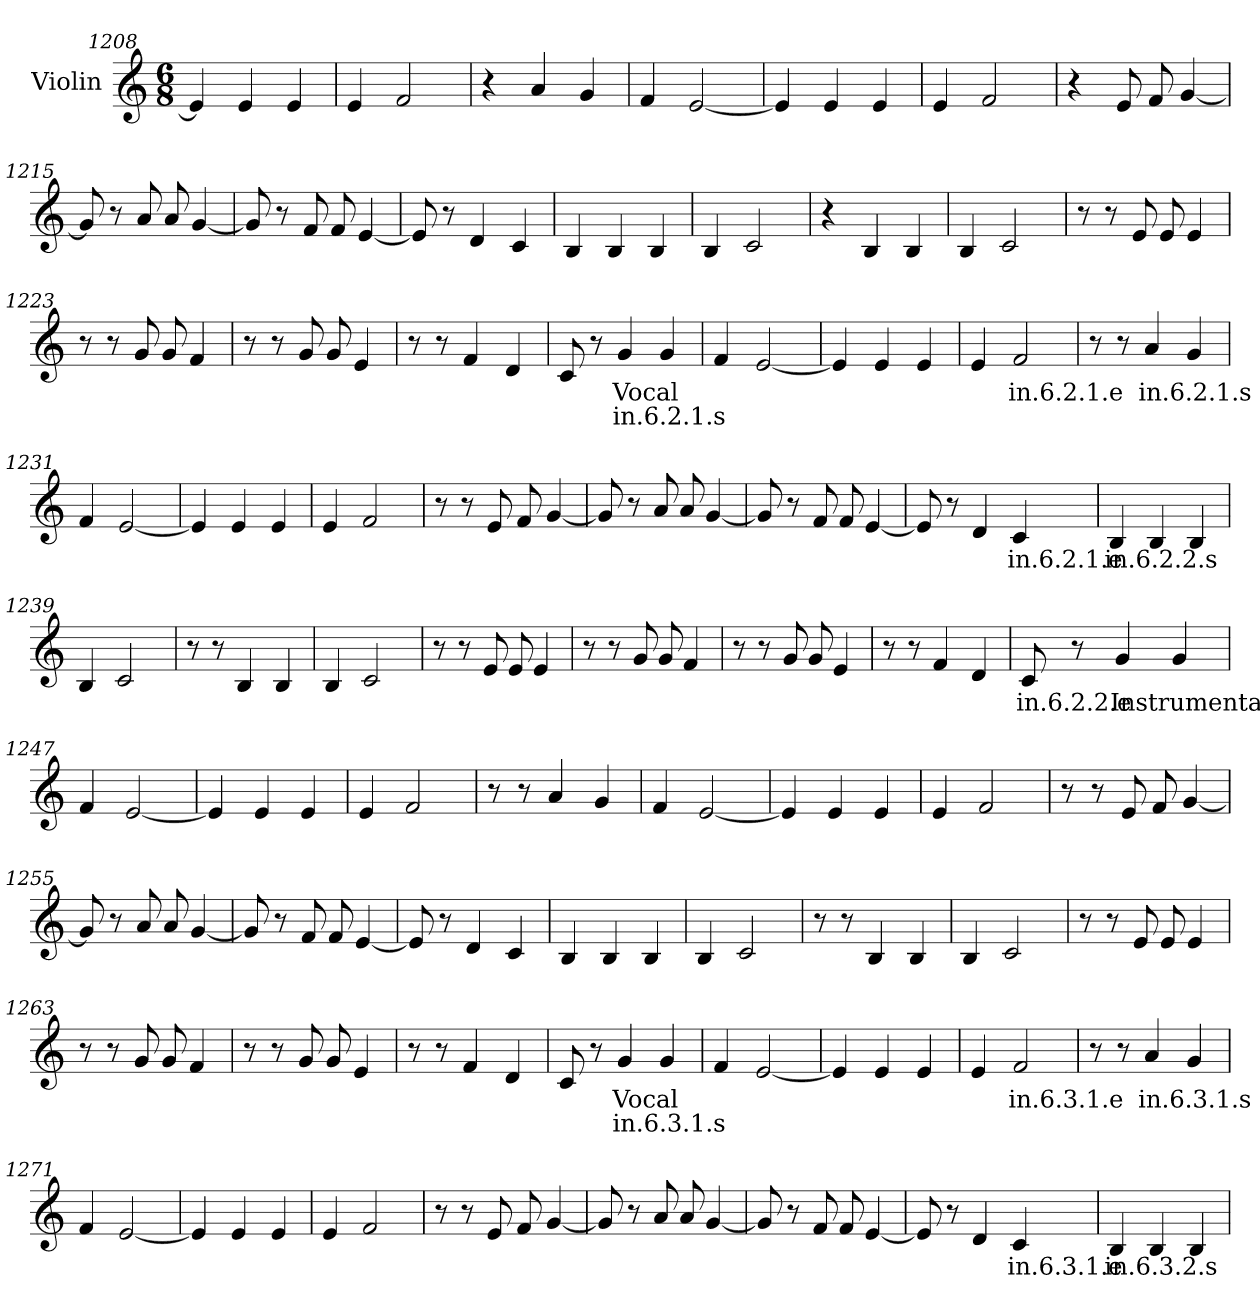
**kern	**text	**text
*part1	*part1	*part1
*staff1	*staff1	*staff1
*I"Violin	*	*
*clefG2	*	*
*k[]	*	*
*M6/8	*	*
=1208	=1208	=1208
4e/]	.	.
4e/	.	.
4e/	.	.
=1209	=1209	=1209
4e/	.	.
2f/	.	.
=1210	=1210	=1210
4r	.	.
4a/	.	.
4g/	.	.
=1211	=1211	=1211
4f/	.	.
[2e/	.	.
=1212	=1212	=1212
4e/]	.	.
4e/	.	.
4e/	.	.
=1213	=1213	=1213
4e/	.	.
2f/	.	.
!!LO:LB:g=z
=1214	=1214	=1214
4r	.	.
8e/	.	.
8f/	.	.
[4g/	.	.
=1215	=1215	=1215
8g/]	.	.
8r	.	.
8a/	.	.
8a/	.	.
[4g/	.	.
=1216	=1216	=1216
8g/]	.	.
8r	.	.
8f/	.	.
8f/	.	.
[4e/	.	.
=1217	=1217	=1217
8e/]	.	.
8r	.	.
4d/	.	.
4c/	.	.
=1218	=1218	=1218
4B/	.	.
4B/	.	.
4B/	.	.
=1219	=1219	=1219
4B/	.	.
2c/	.	.
=1220	=1220	=1220
4r	.	.
4B/	.	.
4B/	.	.
!!LO:LB:g=z
=1221	=1221	=1221
4B/	.	.
2c/	.	.
=1222	=1222	=1222
8r	.	.
8r	.	.
8e/	.	.
8e/	.	.
4e/	.	.
=1223	=1223	=1223
8r	.	.
8r	.	.
8g/	.	.
8g/	.	.
4f/	.	.
=1224	=1224	=1224
8r	.	.
8r	.	.
8g/	.	.
8g/	.	.
4e/	.	.
=1225	=1225	=1225
8r	.	.
8r	.	.
4f/	.	.
4d/	.	.
=1226	=1226	=1226
8c/	.	.
8r	.	.
!	!LO:LY:b	!LO:LY:b
4g/	Vocal	in.6.2.1.s
4g/	.	.
=1227	=1227	=1227
4f/	.	.
[2e/	.	.
!!LO:LB:g=z
=1228	=1228	=1228
4e/]	.	.
4e/	.	.
4e/	.	.
=1229	=1229	=1229
4e/	.	.
!	!LO:LY:b	!
2f/	in.6.2.1.e	.
=1230	=1230	=1230
8r	.	.
8r	.	.
!	!LO:LY:b	!
4a/	in.6.2.1.s	.
4g/	.	.
=1231	=1231	=1231
4f/	.	.
[2e/	.	.
=1232	=1232	=1232
4e/]	.	.
4e/	.	.
4e/	.	.
=1233	=1233	=1233
4e/	.	.
2f/	.	.
=1234	=1234	=1234
8r	.	.
8r	.	.
8e/	.	.
8f/	.	.
[4g/	.	.
!!LO:LB:g=z
=1235	=1235	=1235
8g/]	.	.
8r	.	.
8a/	.	.
8a/	.	.
[4g/	.	.
=1236	=1236	=1236
8g/]	.	.
8r	.	.
8f/	.	.
8f/	.	.
[4e/	.	.
=1237	=1237	=1237
8e/]	.	.
8r	.	.
4d/	.	.
!	!LO:LY:b	!
4c/	in.6.2.1.e	.
=1238	=1238	=1238
!	!LO:LY:b	!
4B/	in.6.2.2.s	.
4B/	.	.
4B/	.	.
=1239	=1239	=1239
4B/	.	.
2c/	.	.
=1240	=1240	=1240
8r	.	.
8r	.	.
4B/	.	.
4B/	.	.
!!LO:LB:g=z
=1241	=1241	=1241
4B/	.	.
2c/	.	.
!!LO:LB:g=z
=1242	=1242	=1242
8r	.	.
8r	.	.
8e/	.	.
8e/	.	.
4e/	.	.
=1243	=1243	=1243
8r	.	.
8r	.	.
8g/	.	.
8g/	.	.
4f/	.	.
=1244	=1244	=1244
8r	.	.
8r	.	.
8g/	.	.
8g/	.	.
4e/	.	.
=1245	=1245	=1245
8r	.	.
8r	.	.
4f/	.	.
4d/	.	.
=1246	=1246	=1246
!	!LO:LY:b	!
8c/	in.6.2.2.e	.
8r	.	.
!	!LO:LY:b	!
4g/	Instrumental	.
4g/	.	.
=1247	=1247	=1247
4f/	.	.
[2e/	.	.
!!LO:LB:g=z
=1248	=1248	=1248
4e/]	.	.
4e/	.	.
4e/	.	.
!!LO:LB:g=z
=1249	=1249	=1249
4e/	.	.
2f/	.	.
=1250	=1250	=1250
8r	.	.
8r	.	.
4a/	.	.
4g/	.	.
=1251	=1251	=1251
4f/	.	.
[2e/	.	.
=1252	=1252	=1252
4e/]	.	.
4e/	.	.
4e/	.	.
=1253	=1253	=1253
4e/	.	.
2f/	.	.
=1254	=1254	=1254
8r	.	.
8r	.	.
8e/	.	.
8f/	.	.
[4g/	.	.
=1255	=1255	=1255
8g/]	.	.
8r	.	.
8a/	.	.
8a/	.	.
[4g/	.	.
!!LO:PB:g=z
=1256	=1256	=1256
8g/]	.	.
8r	.	.
8f/	.	.
8f/	.	.
[4e/	.	.
=1257	=1257	=1257
8e/]	.	.
8r	.	.
4d/	.	.
4c/	.	.
=1258	=1258	=1258
4B/	.	.
4B/	.	.
4B/	.	.
=1259	=1259	=1259
4B/	.	.
2c/	.	.
=1260	=1260	=1260
8r	.	.
8r	.	.
4B/	.	.
4B/	.	.
=1261	=1261	=1261
4B/	.	.
2c/	.	.
=1262	=1262	=1262
8r	.	.
8r	.	.
8e/	.	.
8e/	.	.
4e/	.	.
!!LO:LB:g=z
=1263	=1263	=1263
8r	.	.
8r	.	.
8g/	.	.
8g/	.	.
4f/	.	.
=1264	=1264	=1264
8r	.	.
8r	.	.
8g/	.	.
8g/	.	.
4e/	.	.
=1265	=1265	=1265
8r	.	.
8r	.	.
4f/	.	.
4d/	.	.
=1266	=1266	=1266
8c/	.	.
8r	.	.
!	!LO:LY:b	!LO:LY:b
4g/	Vocal	in.6.3.1.s
4g/	.	.
=1267	=1267	=1267
4f/	.	.
[2e/	.	.
=1268	=1268	=1268
4e/]	.	.
4e/	.	.
4e/	.	.
=1269	=1269	=1269
4e/	.	.
!	!LO:LY:b	!
2f/	in.6.3.1.e	.
!!LO:LB:g=z
=1270	=1270	=1270
8r	.	.
8r	.	.
!	!LO:LY:b	!
4a/	in.6.3.1.s	.
4g/	.	.
=1271	=1271	=1271
4f/	.	.
[2e/	.	.
=1272	=1272	=1272
4e/]	.	.
4e/	.	.
4e/	.	.
=1273	=1273	=1273
4e/	.	.
2f/	.	.
=1274	=1274	=1274
8r	.	.
8r	.	.
8e/	.	.
8f/	.	.
[4g/	.	.
=1275	=1275	=1275
8g/]	.	.
8r	.	.
8a/	.	.
8a/	.	.
[4g/	.	.
=1276	=1276	=1276
8g/]	.	.
8r	.	.
8f/	.	.
8f/	.	.
[4e/	.	.
!!LO:LB:g=z
=1277	=1277	=1277
8e/]	.	.
8r	.	.
4d/	.	.
!	!LO:LY:b	!
4c/	in.6.3.1.e	.
=1278	=1278	=1278
!	!LO:LY:b	!
4B/	in.6.3.2.s	.
4B/	.	.
4B/	.	.
=	=	=
*-	*-	*-
